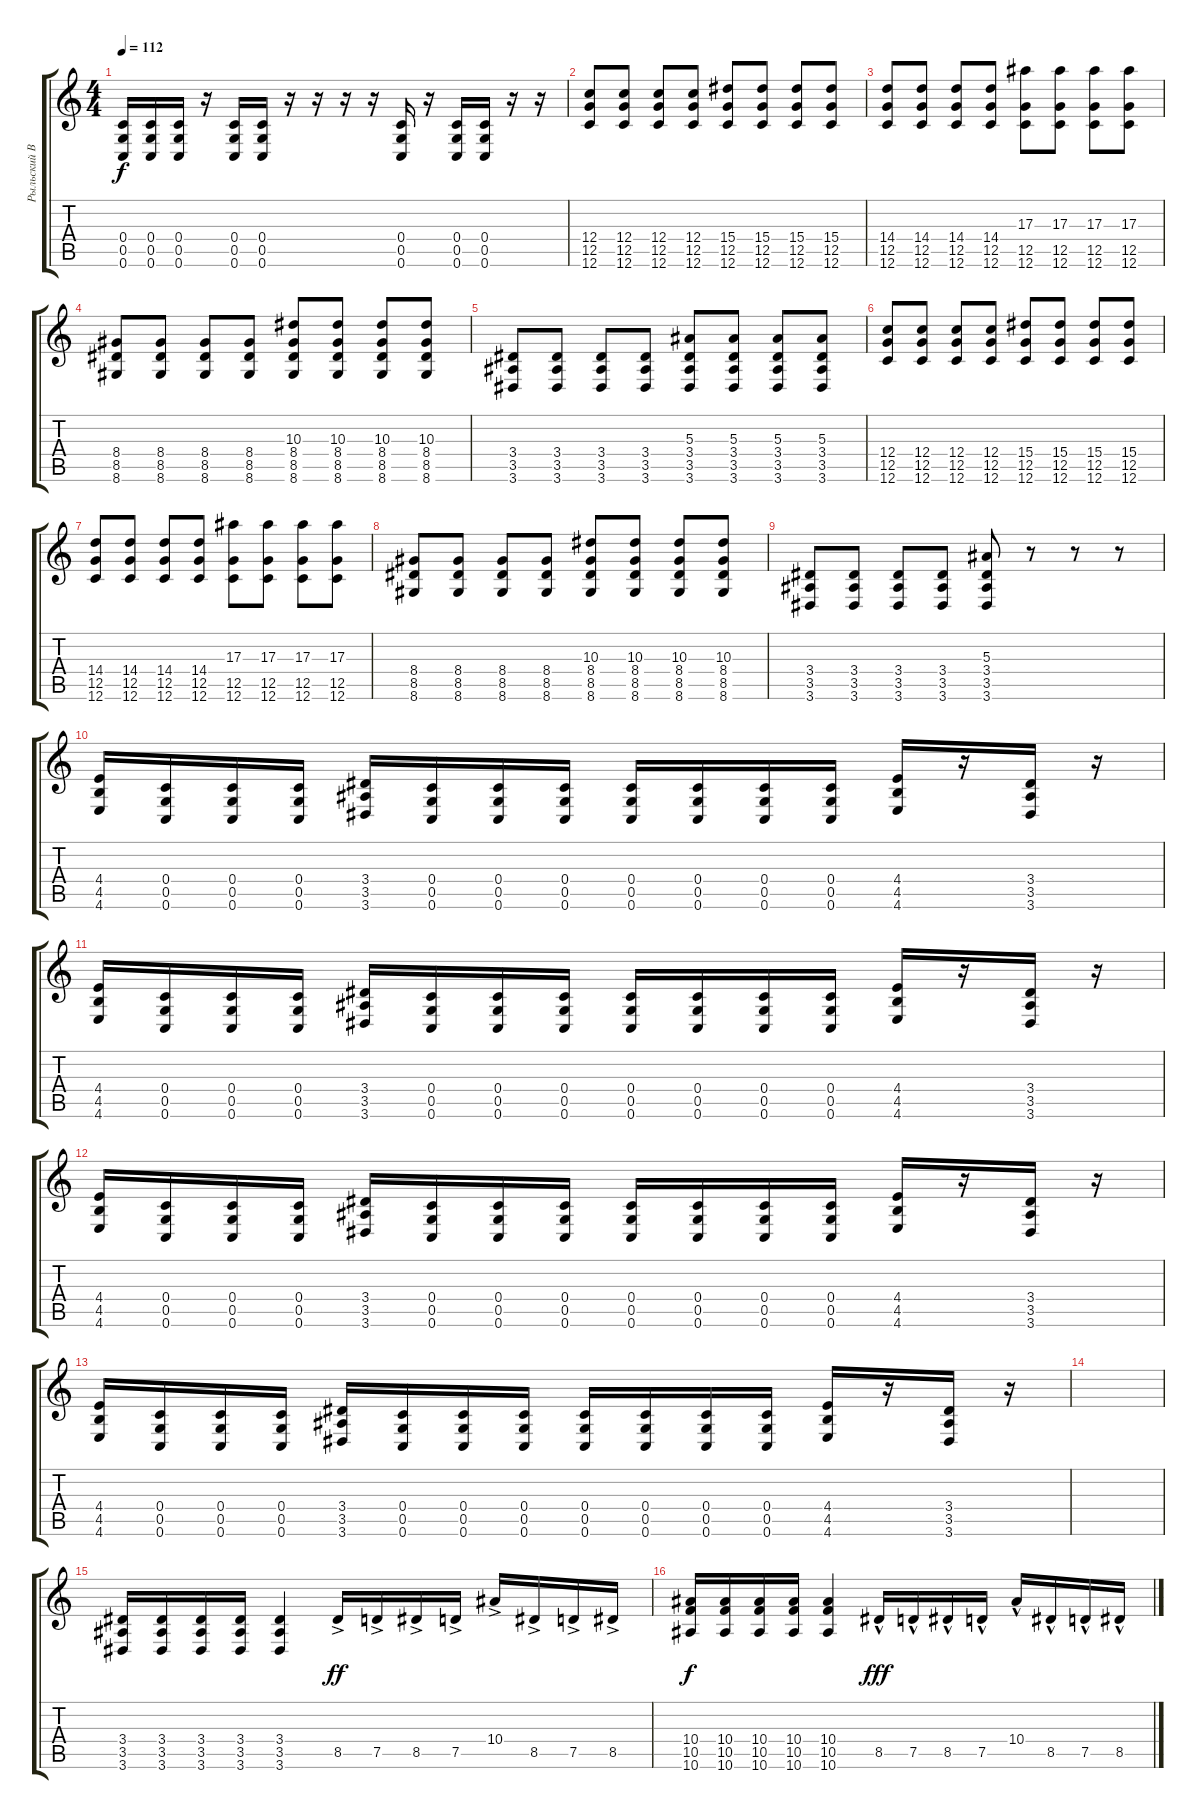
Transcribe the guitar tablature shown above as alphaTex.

\track ("Рыльский Владислав" "Рыльский В") {instrument distortionguitar}
\staff {score tabs}
\tuning (D4 A3 F3 C3 G2 C2) {hide}
\ts (4 4)
\tempo 112
\clef g2
\ks c
(0.4 0.5 0.6).16{dy f} (0.4 0.5 0.6).16 (0.4 0.5 0.6).16 r.16 (0.4 0.5 0.6).16 (0.4 0.5 0.6).16 r.16 r.16 r.16 r.16 (0.4 0.5 0.6).16 r.16 (0.4 0.5 0.6).16 (0.4 0.5 0.6).16 r.16 r.16 |
(12.4 12.5 12.6).8 (12.4 12.5 12.6).8 (12.4 12.5 12.6).8 (12.4 12.5 12.6).8 (15.4 12.5 12.6).8 (15.4 12.5 12.6).8 (15.4 12.5 12.6).8 (15.4 12.5 12.6).8 |
(14.4 12.5 12.6).8 (14.4 12.5 12.6).8 (14.4 12.5 12.6).8 (14.4 12.5 12.6).8 (17.3 12.5 12.6).8 (17.3 12.5 12.6).8 (17.3 12.5 12.6).8 (17.3 12.5 12.6).8 |
(8.4 8.5 8.6).8 (8.4 8.5 8.6).8 (8.4 8.5 8.6).8 (8.4 8.5 8.6).8 (10.3 8.4 8.5 8.6).8 (10.3 8.4 8.5 8.6).8 (10.3 8.4 8.5 8.6).8 (10.3 8.4 8.5 8.6).8 |
(3.4 3.5 3.6).8 (3.4 3.5 3.6).8 (3.4 3.5 3.6).8 (3.4 3.5 3.6).8 (5.3 3.4 3.5 3.6).8 (5.3 3.4 3.5 3.6).8 (5.3 3.4 3.5 3.6).8 (5.3 3.4 3.5 3.6).8 |
(12.4 12.5 12.6).8 (12.4 12.5 12.6).8 (12.4 12.5 12.6).8 (12.4 12.5 12.6).8 (15.4 12.5 12.6).8 (15.4 12.5 12.6).8 (15.4 12.5 12.6).8 (15.4 12.5 12.6).8 |
(14.4 12.5 12.6).8 (14.4 12.5 12.6).8 (14.4 12.5 12.6).8 (14.4 12.5 12.6).8 (17.3 12.5 12.6).8 (17.3 12.5 12.6).8 (17.3 12.5 12.6).8 (17.3 12.5 12.6).8 |
(8.4 8.5 8.6).8 (8.4 8.5 8.6).8 (8.4 8.5 8.6).8 (8.4 8.5 8.6).8 (10.3 8.4 8.5 8.6).8 (10.3 8.4 8.5 8.6).8 (10.3 8.4 8.5 8.6).8 (10.3 8.4 8.5 8.6).8 |
(3.4 3.5 3.6).8 (3.4 3.5 3.6).8 (3.4 3.5 3.6).8 (3.4 3.5 3.6).8 (5.3 3.4 3.5 3.6).8 r.8 r.8 r.8 |
(4.4 4.5 4.6).16 (0.4 0.5 0.6).16 (0.4 0.5 0.6).16 (0.4 0.5 0.6).16 (3.4 3.5 3.6).16 (0.4 0.5 0.6).16 (0.4 0.5 0.6).16 (0.4 0.5 0.6).16 (0.4 0.5 0.6).16 (0.4 0.5 0.6).16 (0.4 0.5 0.6).16 (0.4 0.5 0.6).16 (4.4 4.5 4.6).16 r.16 (3.4 3.5 3.6).16 r.16 |
(4.4 4.5 4.6).16 (0.4 0.5 0.6).16 (0.4 0.5 0.6).16 (0.4 0.5 0.6).16 (3.4 3.5 3.6).16 (0.4 0.5 0.6).16 (0.4 0.5 0.6).16 (0.4 0.5 0.6).16 (0.4 0.5 0.6).16 (0.4 0.5 0.6).16 (0.4 0.5 0.6).16 (0.4 0.5 0.6).16 (4.4 4.5 4.6).16 r.16 (3.4 3.5 3.6).16 r.16 |
(4.4 4.5 4.6).16 (0.4 0.5 0.6).16 (0.4 0.5 0.6).16 (0.4 0.5 0.6).16 (3.4 3.5 3.6).16 (0.4 0.5 0.6).16 (0.4 0.5 0.6).16 (0.4 0.5 0.6).16 (0.4 0.5 0.6).16 (0.4 0.5 0.6).16 (0.4 0.5 0.6).16 (0.4 0.5 0.6).16 (4.4 4.5 4.6).16 r.16 (3.4 3.5 3.6).16 r.16 |
(4.4 4.5 4.6).16 (0.4 0.5 0.6).16 (0.4 0.5 0.6).16 (0.4 0.5 0.6).16 (3.4 3.5 3.6).16 (0.4 0.5 0.6).16 (0.4 0.5 0.6).16 (0.4 0.5 0.6).16 (0.4 0.5 0.6).16 (0.4 0.5 0.6).16 (0.4 0.5 0.6).16 (0.4 0.5 0.6).16 (4.4 4.5 4.6).16 r.16 (3.4 3.5 3.6).16 r.16 |
|
(3.4 3.5 3.6).16 (3.4 3.5 3.6).16 (3.4 3.5 3.6).16 (3.4 3.5 3.6).16 (3.4 3.5 3.6).4 8.5{ac}.16{dy ff} 7.5{ac}.16 8.5{ac}.16 7.5{ac}.16 10.4{ac}.16 8.5{ac}.16 7.5{ac}.16 8.5{ac}.16 |
(10.4 10.5 10.6).16{dy f} (10.4 10.5 10.6).16 (10.4 10.5 10.6).16 (10.4 10.5 10.6).16 (10.4 10.5 10.6).4 8.5{hac}.16{dy fff} 7.5{hac}.16 8.5{hac}.16 7.5{hac}.16 10.4{hac}.16 8.5{hac}.16 7.5{hac}.16 8.5{hac}.16
